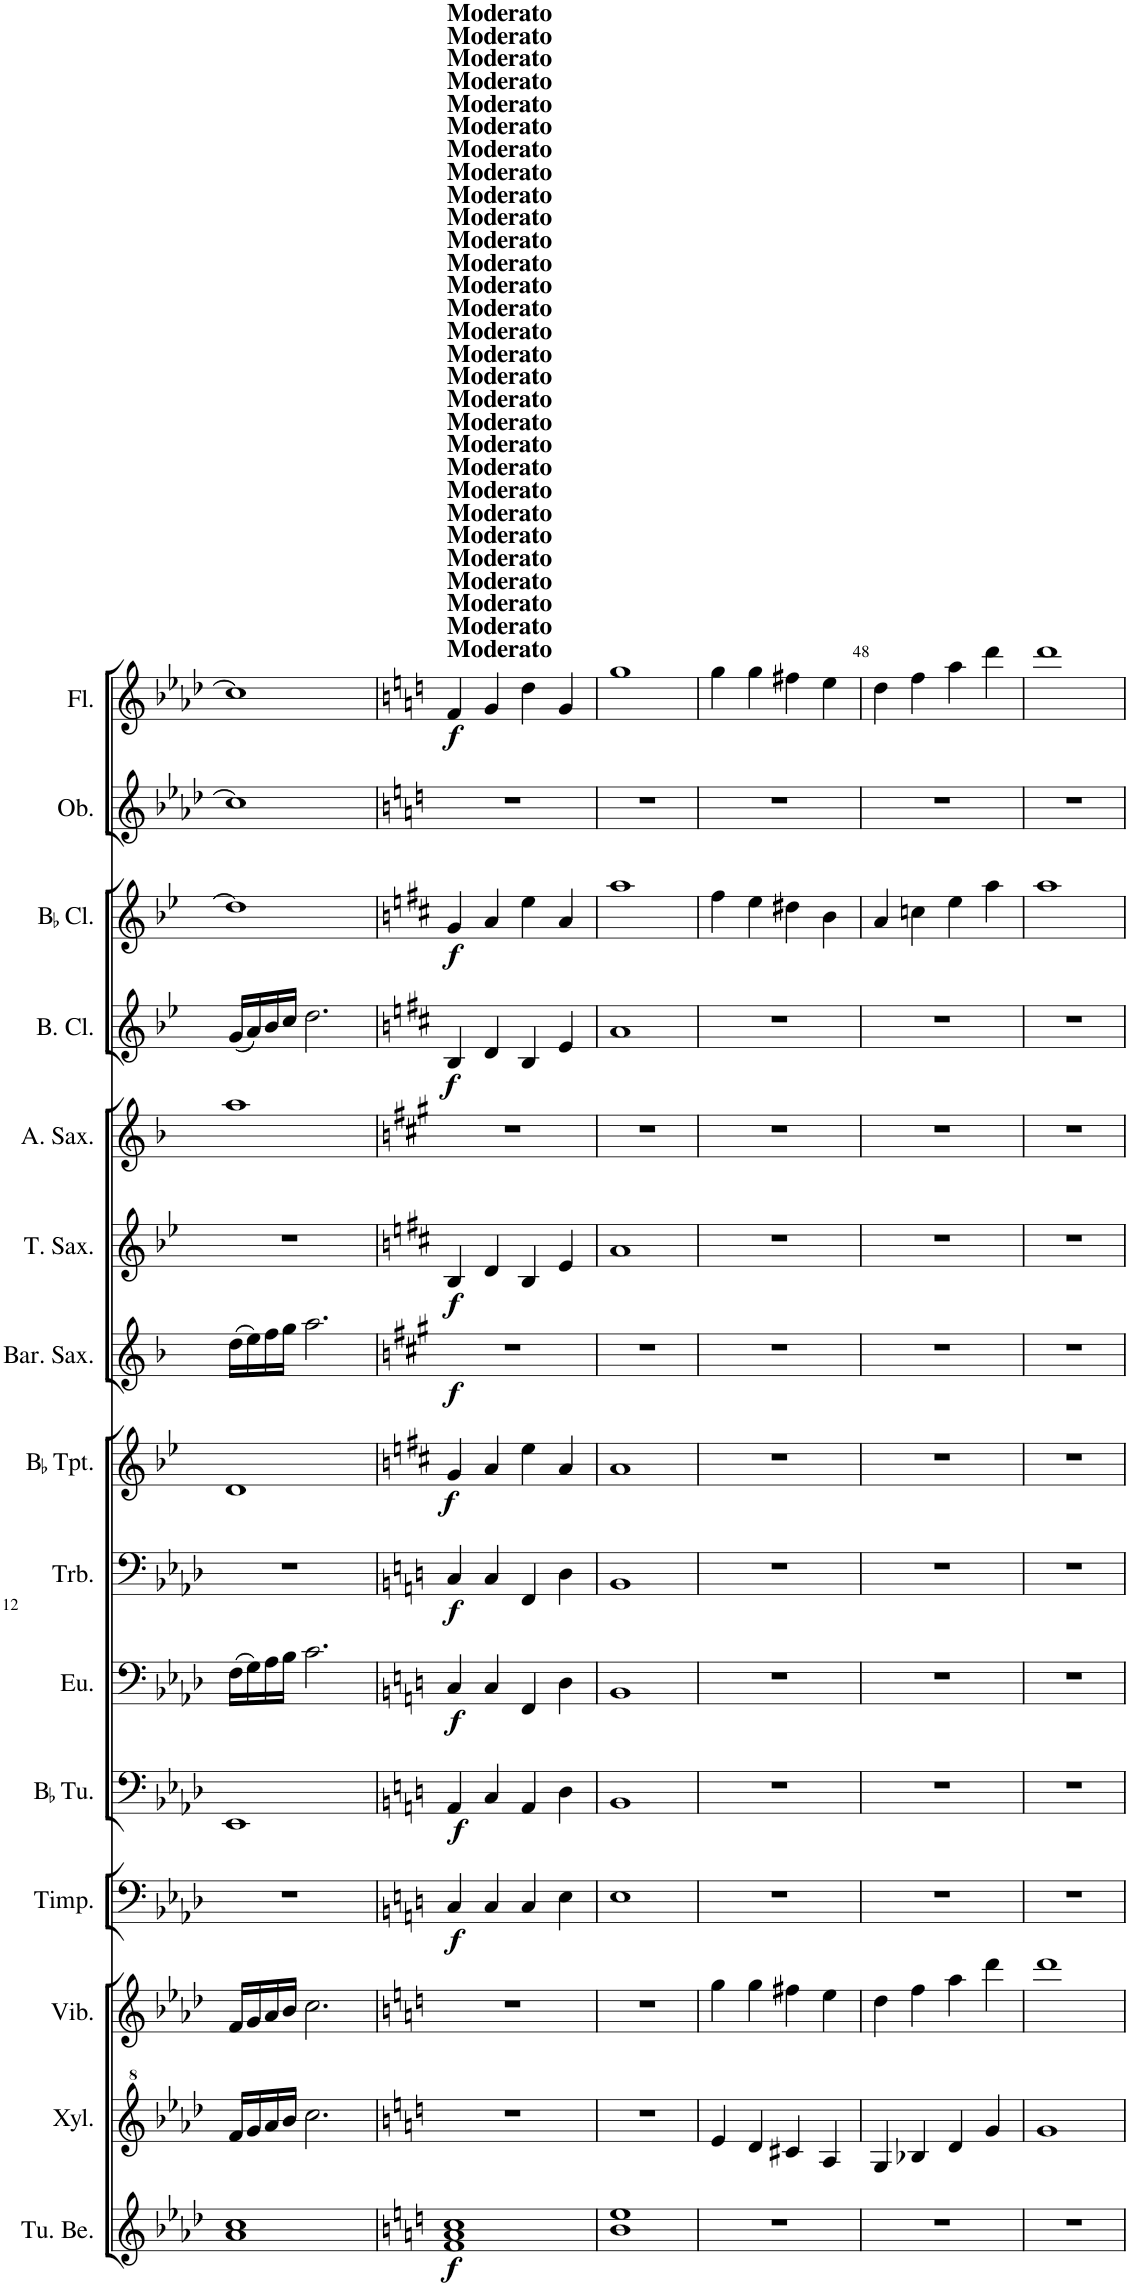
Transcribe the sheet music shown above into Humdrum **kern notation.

**kern	**dynam	**kern	**kern	**kern	**dynam	**kern	**dynam	**kern	**dynam	**kern	**dynam	**kern	**dynam	**kern	**dynam	**kern	**dynam	**kern	**kern	**dynam	**kern	**dynam	**kern	**kern	**dynam
*part15	*part15	*part14	*part13	*part12	*part12	*part11	*part11	*part10	*part10	*part9	*part9	*part8	*part8	*part7	*part7	*part6	*part6	*part5	*part4	*part4	*part3	*part3	*part2	*part1	*part1
*staff15	*staff15	*staff14	*staff13	*staff12	*staff12	*staff11	*staff11	*staff10	*staff10	*staff9	*staff9	*staff8	*staff8	*staff7	*staff7	*staff6	*staff6	*staff5	*staff4	*staff4	*staff3	*staff3	*staff2	*staff1	*staff1
*I"Tubular Bells	*	*I"Xylophone	*I"Vibraphone	*I"Timpani	*	*I"BaccidentalFlat Tuba	*	*I"Euphonium	*	*I"Trombone	*	*I"BaccidentalFlat Trumpet	*	*I"Baritone Saxophone	*	*I"Tenor Saxophone	*	*I"Alto Saxophone	*I"Bass Clarinet	*	*I"BaccidentalFlat Clarinet	*	*I"Oboe	*I"Flute	*
*I'Tu. Be.	*	*I'Xyl.	*I'Vib.	*I'Timp.	*	*I'BaccidentalFlat Tu.	*	*I'Eu.	*	*I'Trb.	*	*I'BaccidentalFlat Tpt.	*	*I'Bar. Sax.	*	*I'T. Sax.	*	*I'A. Sax.	*I'B. Cl.	*	*I'BaccidentalFlat Cl.	*	*I'Ob.	*I'Fl.	*
!!LO:PB:g=z
*clefG2	*	*clefG^2	*clefG2	*clefF4	*	*clefF4	*	*clefF4	*	*clefF4	*	*clefG2	*	*clefG2	*	*clefG2	*	*clefG2	*clefG2	*	*clefG2	*	*clefG2	*clefG2	*
*	*	*	*	*	*	*	*	*	*	*	*	*Trd1c2	*	*Trd12c21	*	*Trd8c14	*	*Trd5c9	*Trd8c14	*	*Trd1c2	*	*	*	*
*k[b-e-a-d-]	*	*k[b-e-a-d-]	*k[b-e-a-d-]	*k[b-e-a-d-]	*	*k[b-e-a-d-]	*	*k[b-e-a-d-]	*	*k[b-e-a-d-]	*	*k[b-e-]	*	*k[b-]	*	*k[b-e-]	*	*k[b-]	*k[b-e-]	*	*k[b-e-]	*	*k[b-e-a-d-]	*k[b-e-a-d-]	*
*M4/4	*	*M4/4	*M4/4	*M4/4	*	*M4/4	*	*M4/4	*	*M4/4	*	*M4/4	*	*M4/4	*	*M4/4	*	*M4/4	*M4/4	*	*M4/4	*	*M4/4	*M4/4	*
=44	=44	=44	=44	=44	=44	=44	=44	=44	=44	=44	=44	=44	=44	=44	=44	=44	=44	=44	=44	=44	=44	=44	=44	=44	=44
1a- 1cc	.	16ff/LL	16f/LL	1r	.	1EE-	.	(16F\LL	.	1r	.	1d	.	(16dd\LL	.	1r	.	1aa	(16g/LL	.	1dd]	.	1cc]	1cc]	.
.	.	16gg/	16g/	.	.	.	.	16G\)	.	.	.	.	.	16ee\)	.	.	.	.	16a/)	.	.	.	.	.	.
.	.	16aa-/	16a-/	.	.	.	.	16A-\	.	.	.	.	.	16ff\	.	.	.	.	16b-/	.	.	.	.	.	.
.	.	16bb-/JJ	16b-/JJ	.	.	.	.	16B-\JJ	.	.	.	.	.	16gg\JJ	.	.	.	.	16cc/JJ	.	.	.	.	.	.
.	.	2.ccc\	2.cc\	.	.	.	.	2.c\	.	.	.	.	.	2.aa\	.	.	.	.	2.dd\	.	.	.	.	.	.
=45	=45	=45	=45	=45	=45	=45	=45	=45	=45	=45	=45	=45	=45	=45	=45	=45	=45	=45	=45	=45	=45	=45	=45	=45	=45
*k[]	*	*k[]	*k[]	*k[]	*	*k[]	*	*k[]	*	*k[]	*	*k[f#c#]	*	*k[f#c#g#]	*	*k[f#c#]	*	*k[f#c#g#]	*k[f#c#]	*	*k[f#c#]	*	*k[]	*k[]	*
!	!	!	!	!	!	!	!	!	!	!	!	!	!	!	!	!	!	!	!	!	!	!	!	!LO:TX:a:B:t=Moderato	!
!	!	!	!	!	!	!	!	!	!	!	!	!	!	!	!	!	!	!	!	!	!	!	!	!LO:TX:a:B:t=Moderato	!
!	!	!	!	!	!	!	!	!	!	!	!	!	!	!	!	!	!	!	!	!	!	!	!	!LO:TX:a:B:t=Moderato	!
!	!	!	!	!	!	!	!	!	!	!	!	!	!	!	!	!	!	!	!	!	!	!	!	!LO:TX:a:B:t=Moderato	!
!	!	!	!	!	!	!	!	!	!	!	!	!	!	!	!	!	!	!	!	!	!	!	!	!LO:TX:a:B:t=Moderato	!
!	!	!	!	!	!	!	!	!	!	!	!	!	!	!	!	!	!	!	!	!	!	!	!	!LO:TX:a:B:t=Moderato	!
!	!	!	!	!	!	!	!	!	!	!	!	!	!	!	!	!	!	!	!	!	!	!	!	!LO:TX:a:B:t=Moderato	!
!	!	!	!	!	!	!	!	!	!	!	!	!	!	!	!	!	!	!	!	!	!	!	!	!LO:TX:a:B:t=Moderato	!
!	!	!	!	!	!	!	!	!	!	!	!	!	!	!	!	!	!	!	!	!	!	!	!	!LO:TX:a:B:t=Moderato	!
!	!	!	!	!	!	!	!	!	!	!	!	!	!	!	!	!	!	!	!	!	!	!	!	!LO:TX:a:B:t=Moderato	!
!	!	!	!	!	!	!	!	!	!	!	!	!	!	!	!	!	!	!	!	!	!	!	!	!LO:TX:a:B:t=Moderato	!
!	!	!	!	!	!	!	!	!	!	!	!	!	!	!	!	!	!	!	!	!	!	!	!	!LO:TX:a:B:t=Moderato	!
!	!	!	!	!	!	!	!	!	!	!	!	!	!	!	!	!	!	!	!	!	!	!	!	!LO:TX:a:B:t=Moderato	!
!	!	!	!	!	!	!	!	!	!	!	!	!	!	!	!	!	!	!	!	!	!	!	!	!LO:TX:a:B:t=Moderato	!
!	!	!	!	!	!	!	!	!	!	!	!	!	!	!	!	!	!	!	!	!	!	!	!	!LO:TX:a:B:t=Moderato	!
!	!	!	!	!	!	!	!	!	!	!	!	!	!	!	!	!	!	!	!	!	!	!	!	!LO:TX:a:B:t=Moderato	!
!	!	!	!	!	!	!	!	!	!	!	!	!	!	!	!	!	!	!	!	!	!	!	!	!LO:TX:a:B:t=Moderato	!
!	!	!	!	!	!	!	!	!	!	!	!	!	!	!	!	!	!	!	!	!	!	!	!	!LO:TX:a:B:t=Moderato	!
!	!	!	!	!	!	!	!	!	!	!	!	!	!	!	!	!	!	!	!	!	!	!	!	!LO:TX:a:B:t=Moderato	!
!	!	!	!	!	!	!	!	!	!	!	!	!	!	!	!	!	!	!	!	!	!	!	!	!LO:TX:a:B:t=Moderato	!
!	!	!	!	!	!	!	!	!	!	!	!	!	!	!	!	!	!	!	!	!	!	!	!	!LO:TX:a:B:t=Moderato	!
!	!	!	!	!	!	!	!	!	!	!	!	!	!	!	!	!	!	!	!	!	!	!	!	!LO:TX:a:B:t=Moderato	!
!	!	!	!	!	!	!	!	!	!	!	!	!	!	!	!	!	!	!	!	!	!	!	!	!LO:TX:a:B:t=Moderato	!
!	!	!	!	!	!	!	!	!	!	!	!	!	!	!	!	!	!	!	!	!	!	!	!	!LO:TX:a:B:t=Moderato	!
!	!	!	!	!	!	!	!	!	!	!	!	!	!	!	!	!	!	!	!	!	!	!	!	!LO:TX:a:B:t=Moderato	!
!	!	!	!	!	!	!	!	!	!	!	!	!	!	!	!	!	!	!	!	!	!	!	!	!LO:TX:a:B:t=Moderato	!
!	!	!	!	!	!	!	!	!	!	!	!	!	!	!	!	!	!	!	!	!	!	!	!	!LO:TX:a:B:t=Moderato	!
!	!	!	!	!	!	!	!	!	!	!	!	!	!	!	!	!	!	!	!	!	!	!	!	!LO:TX:a:B:t=Moderato	!
!	!	!	!	!	!	!	!	!	!	!	!	!	!	!	!	!	!	!	!	!	!	!	!	!LO:TX:a:B:t=Moderato	!
!	!LO:DY:b	!	!	!	!LO:DY:b	!	!LO:DY:b	!	!LO:DY:b	!	!LO:DY:b	!	!LO:DY:b	!	!LO:DY:b	!	!LO:DY:b	!	!	!LO:DY:b	!	!LO:DY:b	!	!	!LO:DY:b
1f 1a 1cc	f	1r	1r	4C/	f	4AA/	f	4C/	f	4C/	f	4g/	f	1r	f	4B/	f	1r	4B/	f	4g/	f	1r	4f/	f
.	.	.	.	4C/	.	4C/	.	4C/	.	4C/	.	4a/	.	.	.	4d/	.	.	4d/	.	4a/	.	.	4g/	.
.	.	.	.	4C/	.	4AA/	.	4FF/	.	4FF/	.	4ee\	.	.	.	4B/	.	.	4B/	.	4ee\	.	.	4dd\	.
.	.	.	.	4E\	.	4D\	.	4D\	.	4D\	.	4a/	.	.	.	4e/	.	.	4e/	.	4a/	.	.	4g/	.
=46	=46	=46	=46	=46	=46	=46	=46	=46	=46	=46	=46	=46	=46	=46	=46	=46	=46	=46	=46	=46	=46	=46	=46	=46	=46
1b 1ee	.	1r	1r	1E	.	1BB	.	1BB	.	1BB	.	1a	.	1r	.	1a	.	1r	1a	.	1aa	.	1r	1gg	.
=47	=47	=47	=47	=47	=47	=47	=47	=47	=47	=47	=47	=47	=47	=47	=47	=47	=47	=47	=47	=47	=47	=47	=47	=47	=47
1r	.	4ee/	4gg\	1r	.	1r	.	1r	.	1r	.	1r	.	1r	.	1r	.	1r	1r	.	4ff#\	.	1r	4gg\	.
.	.	4dd/	4gg\	.	.	.	.	.	.	.	.	.	.	.	.	.	.	.	.	.	4ee\	.	.	4gg\	.
.	.	4cc#X/	4ff#X\	.	.	.	.	.	.	.	.	.	.	.	.	.	.	.	.	.	4dd#X\	.	.	4ff#X\	.
.	.	4a/	4ee\	.	.	.	.	.	.	.	.	.	.	.	.	.	.	.	.	.	4b\	.	.	4ee\	.
=48	=48	=48	=48	=48	=48	=48	=48	=48	=48	=48	=48	=48	=48	=48	=48	=48	=48	=48	=48	=48	=48	=48	=48	=48	=48
1r	.	4g/	4dd\	1r	.	1r	.	1r	.	1r	.	1r	.	1r	.	1r	.	1r	1r	.	4a/	.	1r	4dd\	.
.	.	4b-X/	4ff\	.	.	.	.	.	.	.	.	.	.	.	.	.	.	.	.	.	4ccn\	.	.	4ff\	.
.	.	4dd/	4aa\	.	.	.	.	.	.	.	.	.	.	.	.	.	.	.	.	.	4ee\	.	.	4aa\	.
.	.	4gg/	4ddd\	.	.	.	.	.	.	.	.	.	.	.	.	.	.	.	.	.	4aa\	.	.	4ddd\	.
=49	=49	=49	=49	=49	=49	=49	=49	=49	=49	=49	=49	=49	=49	=49	=49	=49	=49	=49	=49	=49	=49	=49	=49	=49	=49
1r	.	1gg	1ddd	1r	.	1r	.	1r	.	1r	.	1r	.	1r	.	1r	.	1r	1r	.	1aa	.	1r	1ddd	.
=	=	=	=	=	=	=	=	=	=	=	=	=	=	=	=	=	=	=	=	=	=	=	=	=	=
*-	*-	*-	*-	*-	*-	*-	*-	*-	*-	*-	*-	*-	*-	*-	*-	*-	*-	*-	*-	*-	*-	*-	*-	*-	*-
